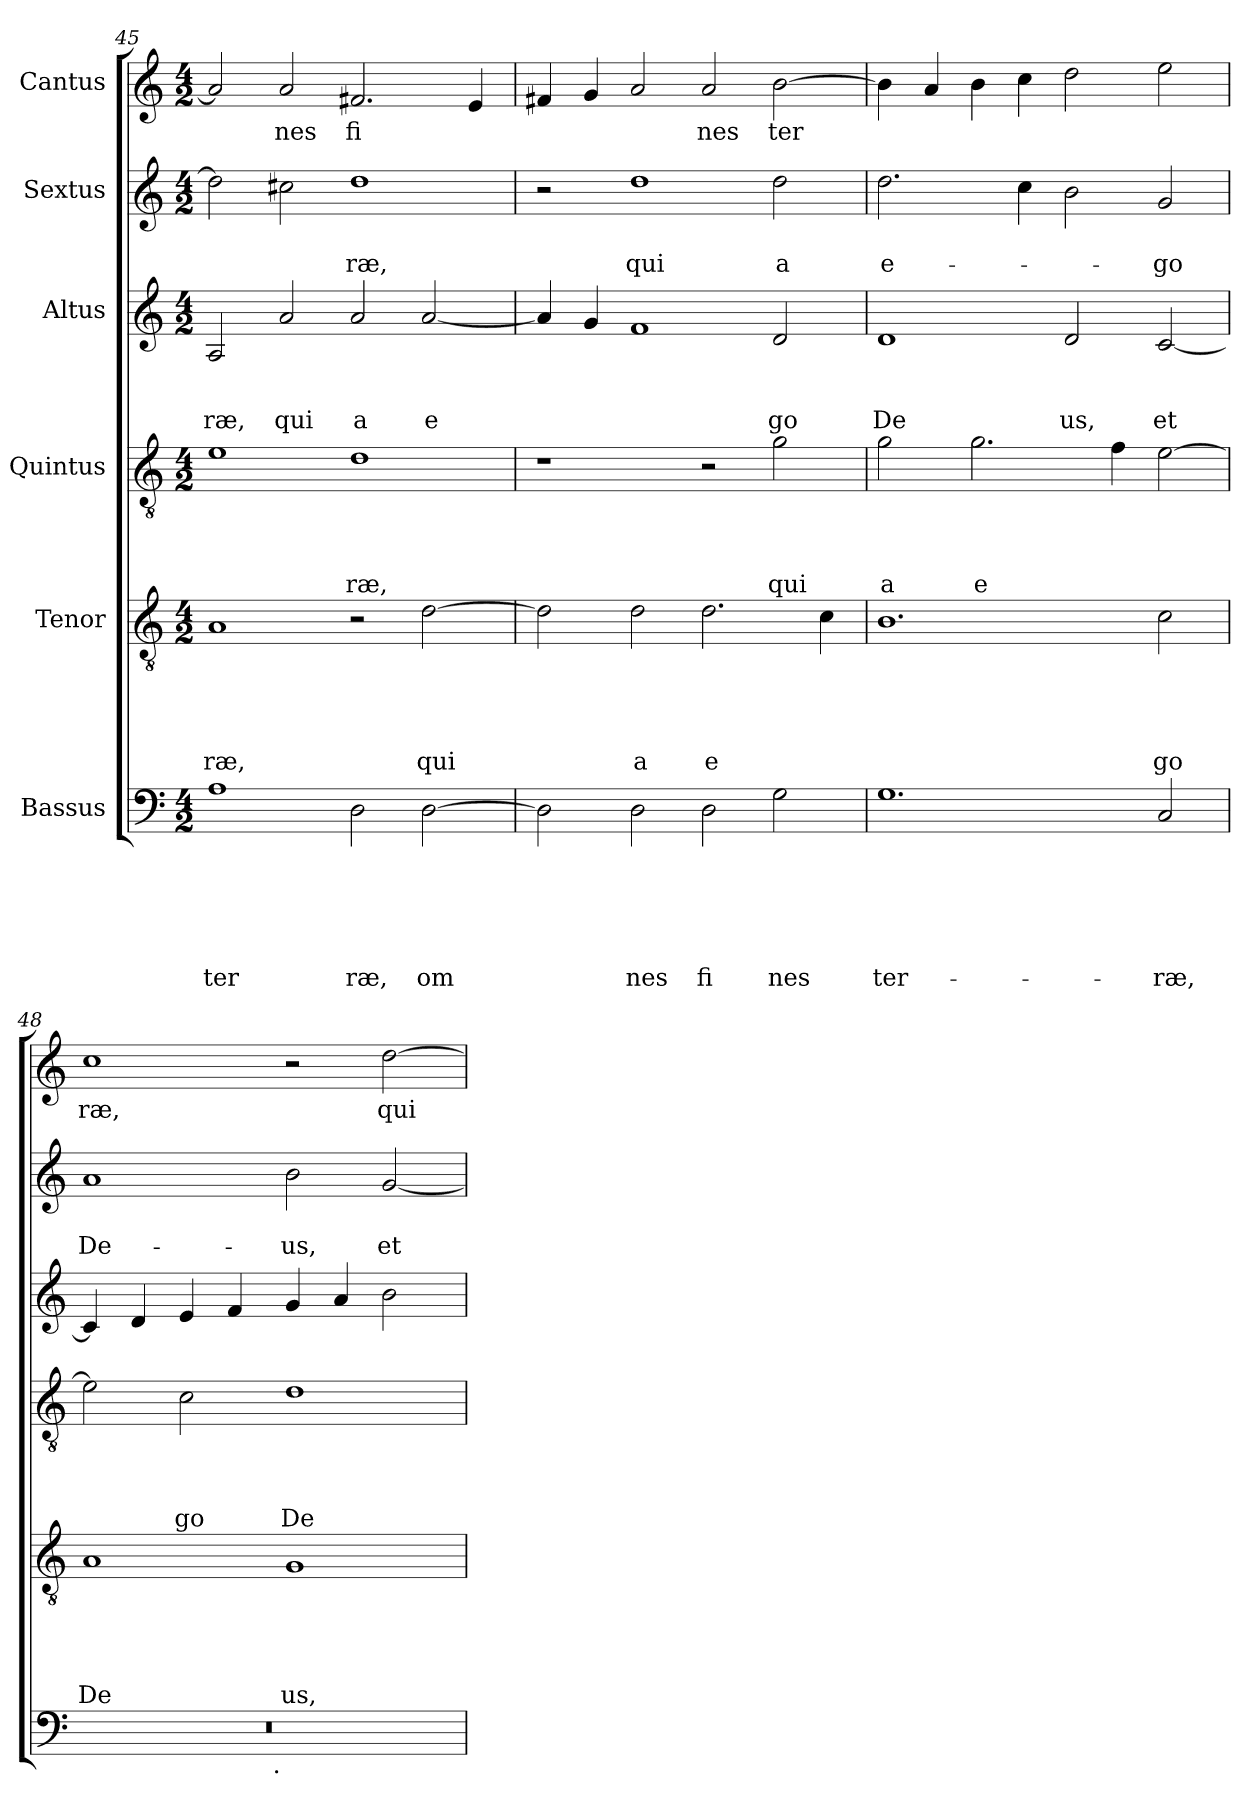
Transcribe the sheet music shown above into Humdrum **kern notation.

**kern	**text	**text	**text	**text	**text	**text	**kern	**text	**text	**text	**text	**text	**kern	**text	**text	**text	**text	**kern	**text	**text	**text	**kern	**text	**text	**kern	**text
*part6	*part6	*part6	*part6	*part6	*part6	*part6	*part5	*part5	*part5	*part5	*part5	*part5	*part4	*part4	*part4	*part4	*part4	*part3	*part3	*part3	*part3	*part2	*part2	*part2	*part1	*part1
*staff6	*staff6	*staff6	*staff6	*staff6	*staff6	*staff6	*staff5	*staff5	*staff5	*staff5	*staff5	*staff5	*staff4	*staff4	*staff4	*staff4	*staff4	*staff3	*staff3	*staff3	*staff3	*staff2	*staff2	*staff2	*staff1	*staff1
*I"Bassus	*	*	*	*	*	*	*I"Tenor	*	*	*	*	*	*I"Quintus	*	*	*	*	*I"Altus	*	*	*	*I"Sextus	*	*	*I"Cantus	*
*clefF4	*	*	*	*	*	*	*clefGv2	*	*	*	*	*	*clefGv2	*	*	*	*	*clefG2	*	*	*	*clefG2	*	*	*clefG2	*
*k[]	*	*	*	*	*	*	*k[]	*	*	*	*	*	*k[]	*	*	*	*	*k[]	*	*	*	*k[]	*	*	*k[]	*
*C:	*	*	*	*	*	*	*C:	*	*	*	*	*	*C:	*	*	*	*	*C:	*	*	*	*C:	*	*	*C:	*
*M4/2	*	*	*	*	*	*	*M4/2	*	*	*	*	*	*M4/2	*	*	*	*	*M4/2	*	*	*	*M4/2	*	*	*M4/2	*
=45	=45	=45	=45	=45	=45	=45	=45	=45	=45	=45	=45	=45	=45	=45	=45	=45	=45	=45	=45	=45	=45	=45	=45	=45	=45	=45
!	!	!	!	!	!	!LO:LY:b	!	!	!	!	!	!LO:LY:b	!	!	!	!	!	!	!	!	!LO:LY:b	!	!	!	!	!
1A	.	.	.	.	.	ter	1A	.	.	.	.	ræ,	1e	.	.	.	.	2A/	.	.	ræ,	2dd\]	.	.	2a/]	.
!	!	!	!	!	!	!	!	!	!	!	!	!	!	!	!	!	!	!	!	!	!LO:LY:b	!	!	!	!	!LO:LY:b
.	.	.	.	.	.	.	.	.	.	.	.	.	.	.	.	.	.	2a/	.	.	qui	2cc#\	.	.	2a/	nes
!	!	!	!	!	!	!LO:LY:b	!	!	!	!	!	!	!	!	!	!	!LO:LY:b	!	!	!	!LO:LY:b	!	!	!LO:LY:b	!	!LO:LY:b
2D\	.	.	.	.	.	ræ,	2r	.	.	.	.	.	1d	.	.	.	ræ,	2a/	.	.	a	1dd	.	ræ,	2.f#X/	fi
!	!	!	!	!	!	!LO:LY:b	!	!	!	!	!	!LO:LY:b	!	!	!	!	!	!	!	!	!LO:LY:b	!	!	!	!	!
[>2D\	.	.	.	.	.	om	[>2d\	.	.	.	.	qui	.	.	.	.	.	[<2a/	.	.	e	.	.	.	.	.
.	.	.	.	.	.	.	.	.	.	.	.	.	.	.	.	.	.	.	.	.	.	.	.	.	4e/	.
=46	=46	=46	=46	=46	=46	=46	=46	=46	=46	=46	=46	=46	=46	=46	=46	=46	=46	=46	=46	=46	=46	=46	=46	=46	=46	=46
2D\]	.	.	.	.	.	.	2d\]	.	.	.	.	.	1r	.	.	.	.	4a/]	.	.	.	2r	.	.	4f#X/	.
.	.	.	.	.	.	.	.	.	.	.	.	.	.	.	.	.	.	4g/	.	.	.	.	.	.	4g/	.
!	!	!	!	!	!	!LO:LY:b	!	!	!	!	!	!LO:LY:b	!	!	!	!	!	!	!	!	!	!	!	!LO:LY:b	!	!
2D\	.	.	.	.	.	nes	2d\	.	.	.	.	a	.	.	.	.	.	1f	.	.	.	1dd	.	qui	2a/	.
!	!	!	!	!	!	!LO:LY:b	!	!	!	!	!	!LO:LY:b	!	!	!	!	!	!	!	!	!	!	!	!	!	!LO:LY:b
2D\	.	.	.	.	.	fi	2.d\	.	.	.	.	e	2r	.	.	.	.	.	.	.	.	.	.	.	2a/	nes
!	!	!	!	!	!	!LO:LY:b	!	!	!	!	!	!	!	!	!	!	!LO:LY:b	!	!	!	!LO:LY:b	!	!	!LO:LY:b	!	!LO:LY:b
2G\	.	.	.	.	.	nes	.	.	.	.	.	.	2g\	.	.	.	qui	2d/	.	.	go	2dd\	.	a	[<2b\	ter
.	.	.	.	.	.	.	4c\	.	.	.	.	.	.	.	.	.	.	.	.	.	.	.	.	.	.	.
!!LO:LB:g=z
=47	=47	=47	=47	=47	=47	=47	=47	=47	=47	=47	=47	=47	=47	=47	=47	=47	=47	=47	=47	=47	=47	=47	=47	=47	=47	=47
!	!	!	!	!	!	!LO:LY:b	!	!	!	!	!	!	!	!	!	!	!LO:LY:b	!	!	!	!LO:LY:b	!	!	!LO:LY:b	!	!
1.G	.	.	.	.	.	ter-	1.B	.	.	.	.	.	2g\	.	.	.	a	1d	.	.	De	2.dd\	.	e-	4b\]	.
.	.	.	.	.	.	.	.	.	.	.	.	.	.	.	.	.	.	.	.	.	.	.	.	.	4a/	.
!	!	!	!	!	!	!	!	!	!	!	!	!	!	!	!	!	!LO:LY:b	!	!	!	!	!	!	!	!	!
.	.	.	.	.	.	.	.	.	.	.	.	.	2.g\	.	.	.	e	.	.	.	.	.	.	.	4b\	.
.	.	.	.	.	.	.	.	.	.	.	.	.	.	.	.	.	.	.	.	.	.	4cc\	.	.	4cc\	.
!	!	!	!	!	!	!	!	!	!	!	!	!	!	!	!	!	!	!	!	!	!LO:LY:b	!	!	!	!	!
.	.	.	.	.	.	.	.	.	.	.	.	.	.	.	.	.	.	2d/	.	.	us,	2b\	.	.	2dd\	.
.	.	.	.	.	.	.	.	.	.	.	.	.	4f\	.	.	.	.	.	.	.	.	.	.	.	.	.
!	!	!	!	!	!	!LO:LY:b	!	!	!	!	!	!LO:LY:b	!	!	!	!	!	!	!	!	!LO:LY:b	!	!	!LO:LY:b	!	!
2C/	.	.	.	.	.	-ræ,	2c\	.	.	.	.	go	[>2e\	.	.	.	.	[<2c/	.	.	et	2g/	.	-go	2ee\	.
=48	=48	=48	=48	=48	=48	=48	=48	=48	=48	=48	=48	=48	=48	=48	=48	=48	=48	=48	=48	=48	=48	=48	=48	=48	=48	=48
!	!	!	!	!	!	!	!	!	!	!	!	!LO:LY:b	!	!	!	!	!	!	!	!	!	!	!	!LO:LY:b	!	!LO:LY:b
*^	*	*	*	*	*	*	*	*	*	*	*	*	*	*	*	*	*	*	*	*	*	*	*	*	*	*
0r	2ryy	.	.	.	.	.	.	1A	.	.	.	.	De	2e\]	.	.	.	.	4c/]	.	.	.	1a	.	De-	1cc	ræ,
.	.	.	.	.	.	.	.	.	.	.	.	.	.	.	.	.	.	.	4d/	.	.	.	.	.	.	.	.
!	!	!	!	!	!	!	!	!	!	!	!	!	!	!	!	!	!	!LO:LY:b	!	!	!	!	!	!	!	!	!
.	4...ryy	.	.	.	.	.	.	.	.	.	.	.	.	2c\	.	.	.	go	4e/	.	.	.	.	.	.	.	.
.	.	.	.	.	.	.	.	.	.	.	.	.	.	.	.	.	.	.	4f/	.	.	.	.	.	.	.	.
!	!LO:TX:b:t=.	!	!	!	!	!	!	!	!	!	!	!	!	!	!	!	!	!	!	!	!	!	!	!	!	!	!
.	1ryy	.	.	.	.	.	.	.	.	.	.	.	.	.	.	.	.	.	.	.	.	.	.	.	.	.	.
!	!	!	!	!	!	!	!	!	!	!	!	!	!LO:LY:b	!	!	!	!	!LO:LY:b	!	!	!	!	!	!	!LO:LY:b	!	!
.	.	.	.	.	.	.	.	1G	.	.	.	.	us,	1d	.	.	.	De	4g/	.	.	.	2b\	.	-us,	2r	.
.	.	.	.	.	.	.	.	.	.	.	.	.	.	.	.	.	.	.	4a/	.	.	.	.	.	.	.	.
!	!	!	!	!	!	!	!	!	!	!	!	!	!	!	!	!	!	!	!	!	!	!	!	!	!LO:LY:b	!	!LO:LY:b
.	.	.	.	.	.	.	.	.	.	.	.	.	.	.	.	.	.	.	2b\	.	.	.	[<2g/	.	et	[>2dd\	qui
.	32ryy	.	.	.	.	.	.	.	.	.	.	.	.	.	.	.	.	.	.	.	.	.	.	.	.	.	.
*v	*v	*	*	*	*	*	*	*	*	*	*	*	*	*	*	*	*	*	*	*	*	*	*	*	*	*	*
=	=	=	=	=	=	=	=	=	=	=	=	=	=	=	=	=	=	=	=	=	=	=	=	=	=	=
*-	*-	*-	*-	*-	*-	*-	*-	*-	*-	*-	*-	*-	*-	*-	*-	*-	*-	*-	*-	*-	*-	*-	*-	*-	*-	*-
